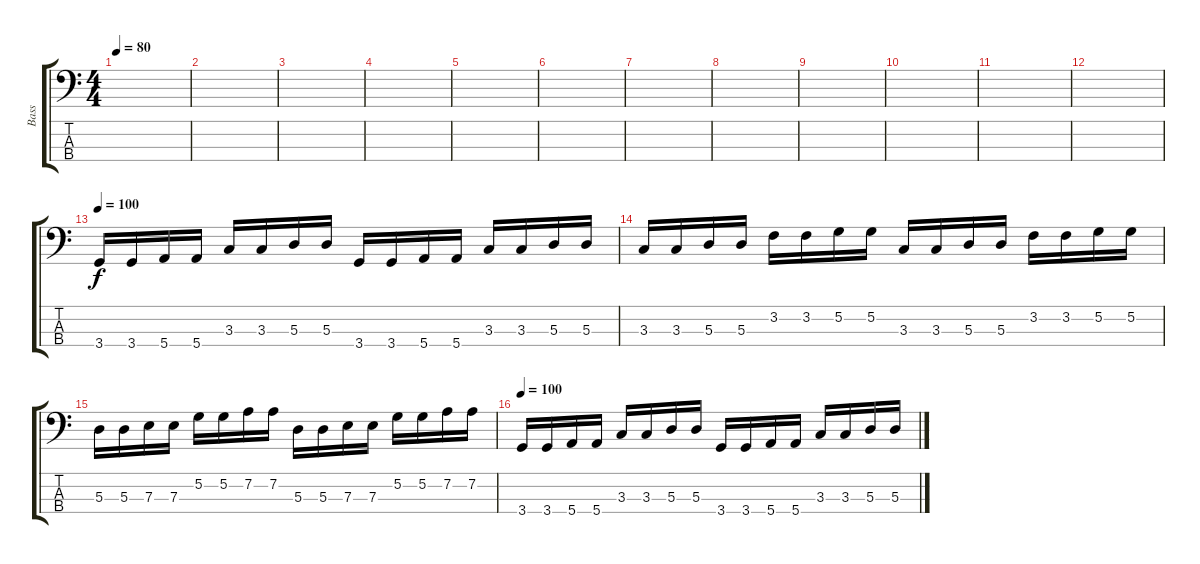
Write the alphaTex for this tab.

\track ("Bass" "Bass") {instrument electricbasspick}
\staff {score tabs}
\tuning (G2 D2 A1 E1) {hide}
\ts (4 4)
\tempo 80
\clef f4
\ks c
|
|
|
|
|
|
|
|
|
|
|
|
\tempo 100
3.4.16 3.4.16 5.4.16 5.4.16 3.3.16 3.3.16 5.3.16 5.3.16 3.4.16 3.4.16 5.4.16 5.4.16 3.3.16 3.3.16 5.3.16 5.3.16 |
3.3.16 3.3.16 5.3.16 5.3.16 3.2.16 3.2.16 5.2.16 5.2.16 3.3.16 3.3.16 5.3.16 5.3.16 3.2.16 3.2.16 5.2.16 5.2.16 |
5.3.16 5.3.16 7.3.16 7.3.16 5.2.16 5.2.16 7.2.16 7.2.16 5.3.16 5.3.16 7.3.16 7.3.16 5.2.16 5.2.16 7.2.16 7.2.16 |
\tempo 100
3.4.16 3.4.16 5.4.16 5.4.16 3.3.16 3.3.16 5.3.16 5.3.16 3.4.16 3.4.16 5.4.16 5.4.16 3.3.16 3.3.16 5.3.16 5.3.16
